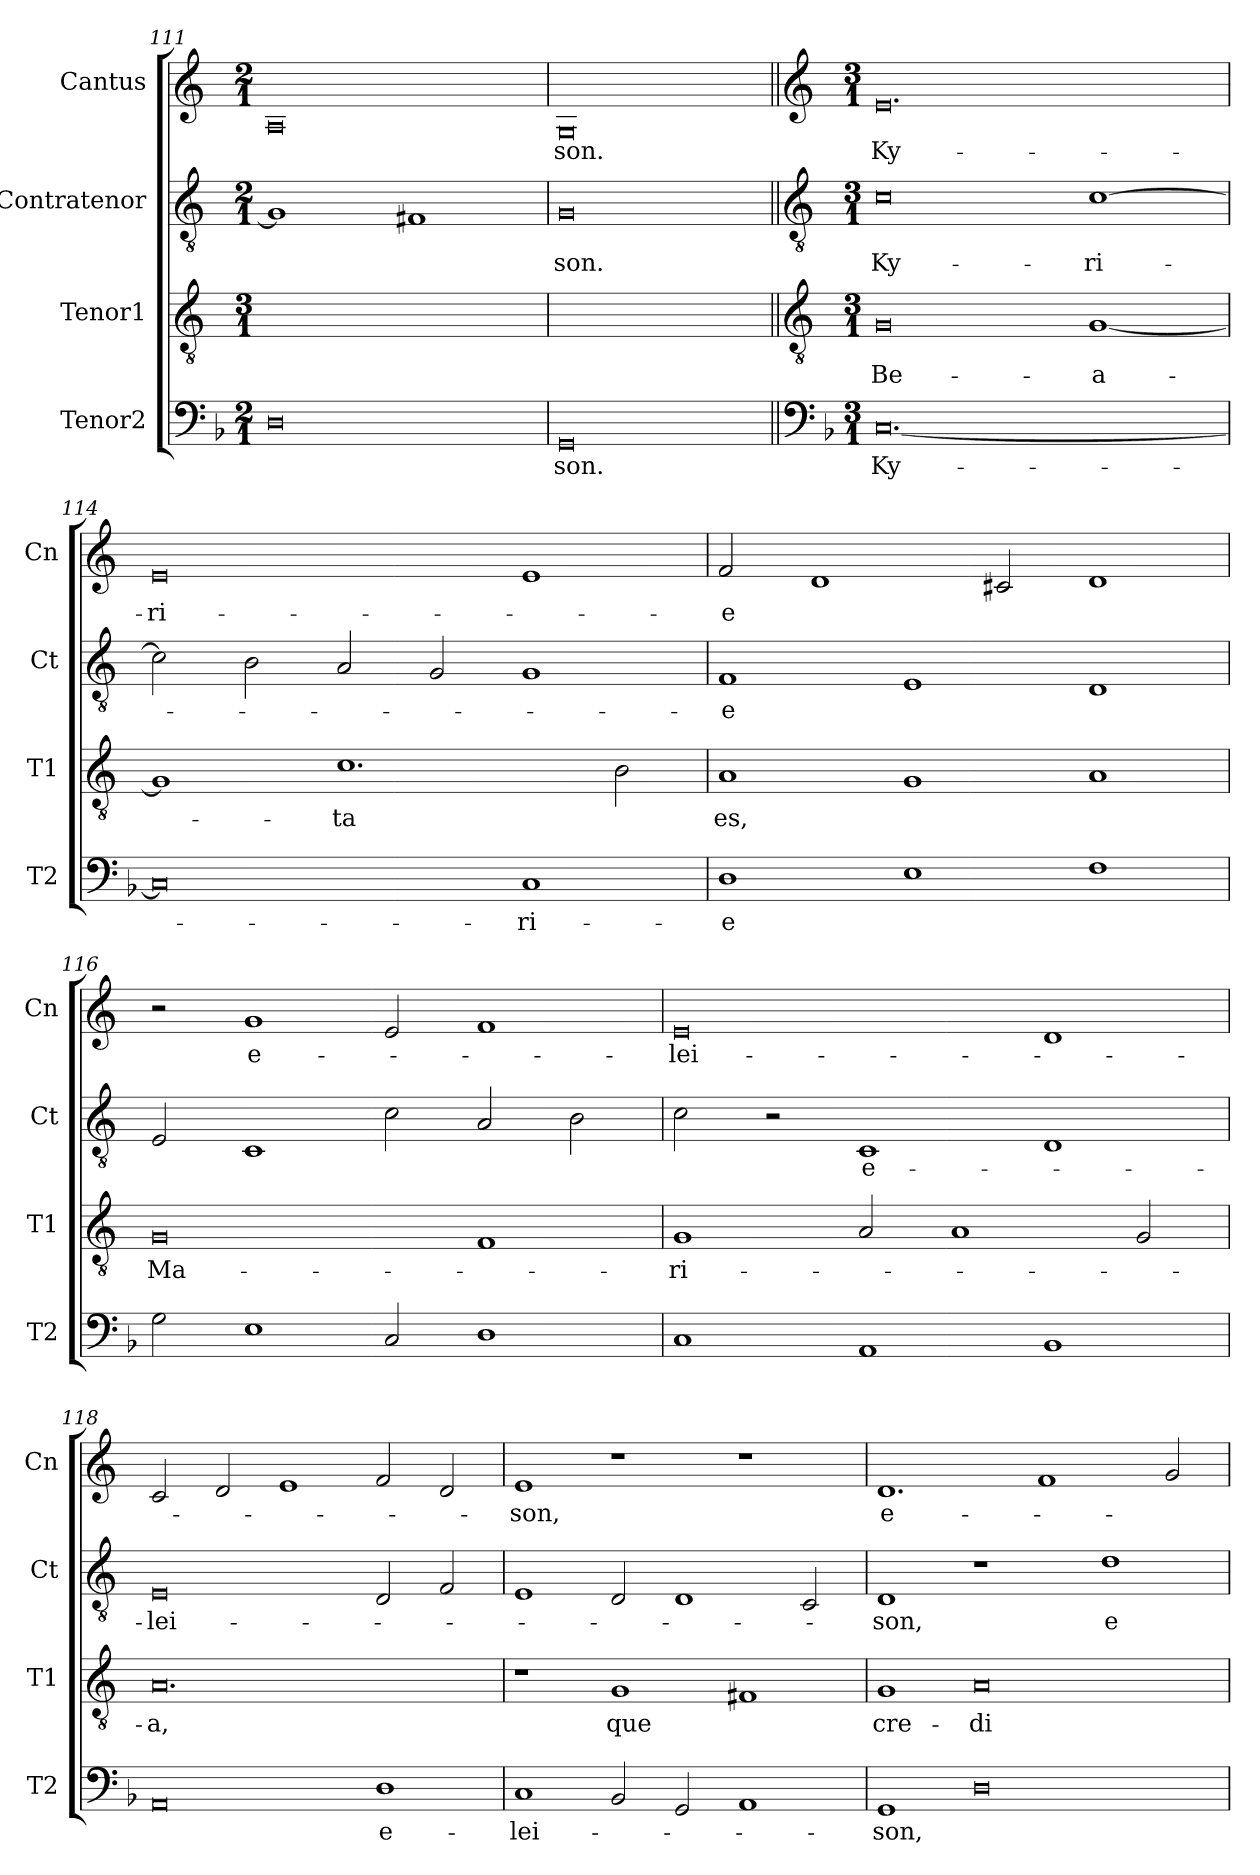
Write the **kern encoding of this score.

**kern	**text	**kern	**text	**kern	**text	**kern	**text
*part4	*part4	*part3	*part3	*part2	*part2	*part1	*part1
*staff4	*staff4	*staff3	*staff3	*staff2	*staff2	*staff1	*staff1
*I"Tenor2	*	*I"Tenor1	*	*I"Contratenor	*	*I"Cantus	*
*I'T2	*	*I'T1	*	*I'Ct	*	*I'Cn	*
*clefF4	*	*clefGv2	*	*clefGv2	*	*clefG2	*
*k[b-]	*	*k[]	*	*k[]	*	*k[]	*
*M2/1	*	*M3/1	*	*M2/1	*	*M2/1	*
=111	=111	=111	=111	=111	=111	=111	=111
0D	.	0r	.	1G]	.	0A	.
.	.	.	.	1F#X	.	.	.
=112	=112	=112	=112	=112	=112	=112	=112
0GG	-son.	0r	.	0G	-son.	0G	-son.
!!LO:LB:g=z
=113||	=113||	=113||	=113||	=113||	=113||	=113||	=113||
*clefF4	*	*clefGv2	*	*clefGv2	*	*clefG2	*
*k[b-]	*	*k[]	*	*k[]	*	*k[]	*
*M3/1	*	*M3/1	*	*M3/1	*	*M3/1	*
[0.C	Ky-	0G	Be-	0c	Ky-	0.e	Ky-
.	.	[1G	-a-	[1c	-ri-	.	.
=114	=114	=114	=114	=114	=114	=114	=114
0C]	.	1G]	.	2c\]	.	0e	-ri-
.	.	.	.	2B\	.	.	.
.	.	1.c	-ta	2A/	.	.	.
.	.	.	.	2G/	.	.	.
1C	-ri-	.	.	1G	.	1e	.
.	.	2B\	.	.	.	.	.
=115	=115	=115	=115	=115	=115	=115	=115
1D	-e	1A	es,	1F	-e	2f/	-e
.	.	.	.	.	.	1d	.
1E	.	1G	.	1E	.	.	.
.	.	.	.	.	.	2c#X/	.
1F	.	1A	.	1D	.	1d	.
=116	=116	=116	=116	=116	=116	=116	=116
2G\	.	0G	Ma-	2E/	.	2r	.
1E	.	.	.	1C	.	1g	e-
2C/	.	.	.	2c\	.	2e/	.
1D	.	1F	.	2A/	.	1f	.
.	.	.	.	2B\	.	.	.
=117	=117	=117	=117	=117	=117	=117	=117
1C	.	1G	-ri-	2c\	.	0e	-lei-
.	.	.	.	2r	.	.	.
1AA	.	2A/	.	1C	e-	.	.
.	.	1A	.	.	.	.	.
1BB-	.	.	.	1D	.	1d	.
.	.	2G/	.	.	.	.	.
=118	=118	=118	=118	=118	=118	=118	=118
0AA	.	0.A	-a,	0E	-lei-	2c/	.
.	.	.	.	.	.	2d/	.
.	.	.	.	.	.	1e	.
1D	e-	.	.	2D/	.	2f/	.
.	.	.	.	2F/	.	2d/	.
=119	=119	=119	=119	=119	=119	=119	=119
1C	-lei-	1r	.	1E	.	1e	-son,
2BB-/	.	1G	que	2D/	.	1r	.
2GG/	.	.	.	1D	.	.	.
1AA	.	1F#X	.	.	.	1r	.
.	.	.	.	2C/	.	.	.
=120	=120	=120	=120	=120	=120	=120	=120
1GG	-son,	1G	cre-	1D	-son,	1.d	e-
0D	.	0A	-di-	1r	.	.	.
.	.	.	.	.	.	1f	.
.	.	.	.	1d	e-	.	.
.	.	.	.	.	.	2g/	.
=	=	=	=	=	=	=	=
*-	*-	*-	*-	*-	*-	*-	*-
